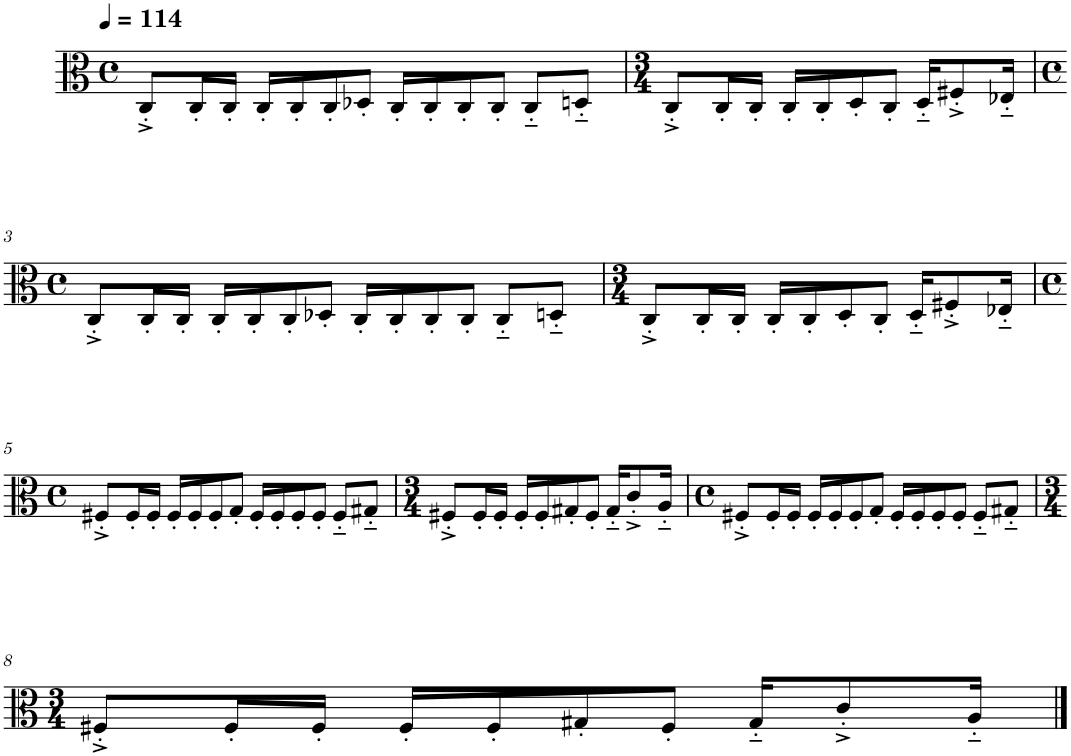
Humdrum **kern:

**kern
*part1
*staff1
*I"Viola
*I'Vla.
*clefC3
*k[]
*M4/4
*met(c)
*MM114
=1
8C'^/L
16C'/L
16C'/JJ
16C'/LL
16C'/
16C'/
16D-X'/JJ
16C'/LL
16C'/
16C'/
16C'/JJ
8C'~/L
8Dn'~/J
=2
*M3/4
8C'^/L
16C'/L
16C'/JJ
16C'/LL
16C'/
16D'/
16C'/JJ
16D'~/KL
8F#X'^/
16E-X'~/Jk
!!LO:LB:g=z
=3
*M4/4
*met(c)
8C'^/L
16C'/L
16C'/JJ
16C'/LL
16C'/
16C'/
16D-X'/JJ
16C'/LL
16C'/
16C'/
16C'/JJ
8C'~/L
8Dn'~/J
=4
*M3/4
8C'^/L
16C'/L
16C'/JJ
16C'/LL
16C'/
16D'/
16C'/JJ
16D'~/KL
8F#X'^/
16E-X'~/Jk
!!LO:LB:g=z
=5
*M4/4
*met(c)
8F#X'^/L
16F#'/L
16F#'/JJ
16F#'/LL
16F#'/
16F#'/
16G'/JJ
16F#'/LL
16F#'/
16F#'/
16F#'/JJ
8F#'~/L
8G#X'~/J
=6
*M3/4
8F#X'^/L
16F#'/L
16F#'/JJ
16F#'/LL
16F#'/
16G#X'/
16F#'/JJ
16G#'~/KL
8c'^/
16A'~/Jk
=7
*M4/4
*met(c)
8F#X'^/L
16F#'/L
16F#'/JJ
16F#'/LL
16F#'/
16F#'/
16G'/JJ
16F#'/LL
16F#'/
16F#'/
16F#'/JJ
8F#'~/L
8G#X'~/J
!!LO:LB:g=z
=8
*M3/4
8F#X'^/L
16F#'/L
16F#'/JJ
16F#'/LL
16F#'/
16G#X'/
16F#'/JJ
16G#'~/KL
8c'^/
16A'~/Jk
==
*-
